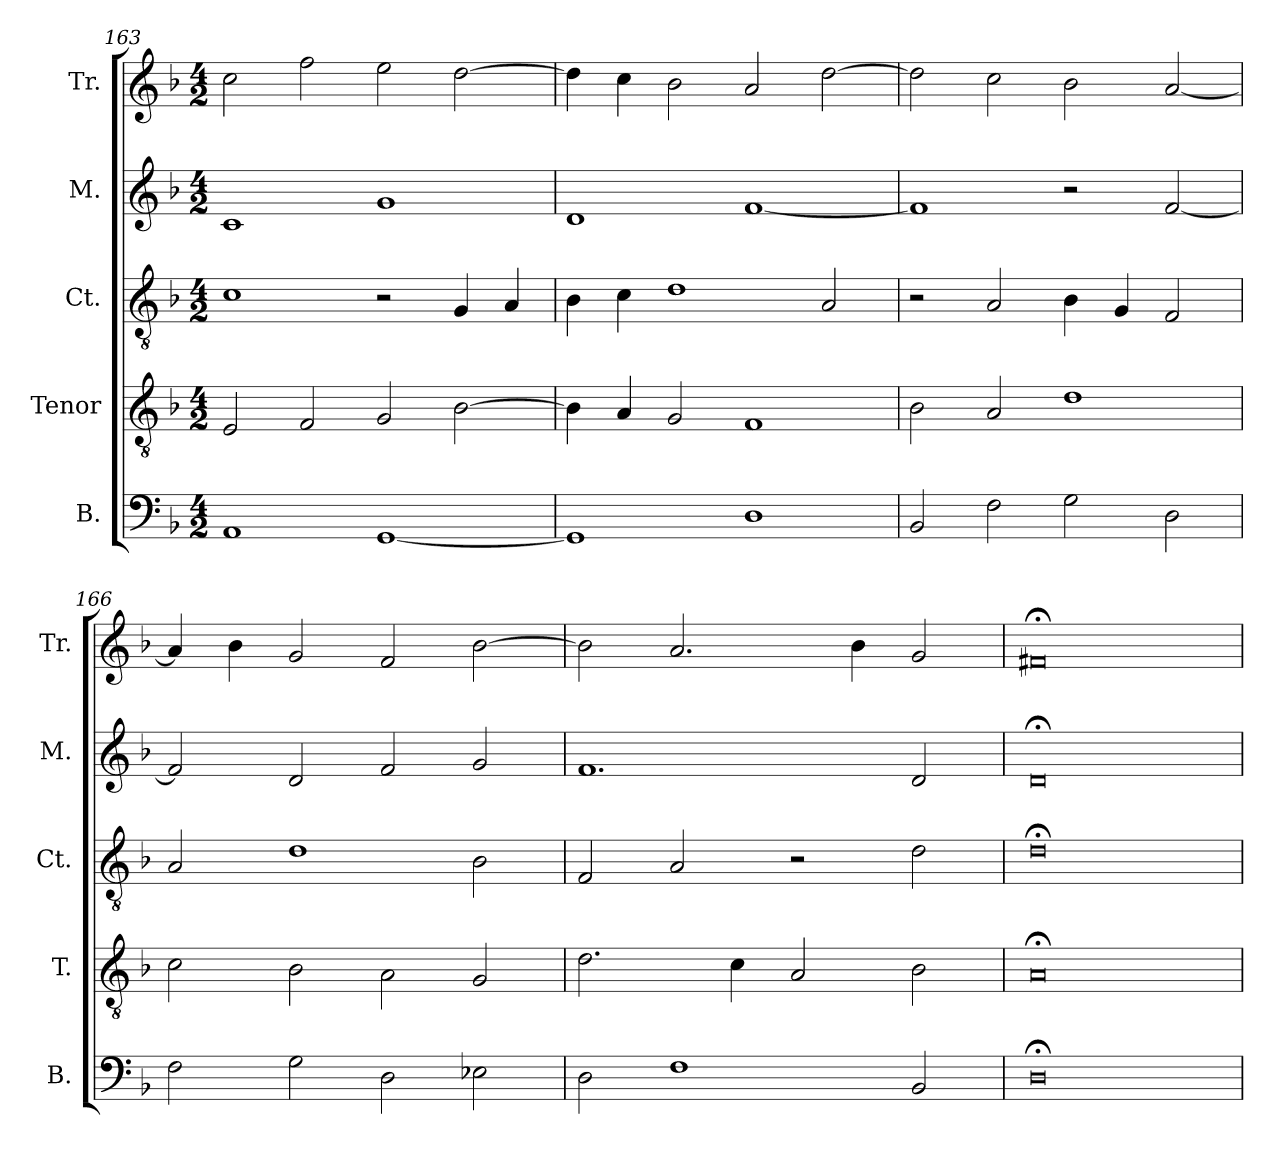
**kern	**kern	**kern	**kern	**kern
*part5	*part4	*part3	*part2	*part1
*staff5	*staff4	*staff3	*staff2	*staff1
*I"B.	*I"Tenor	*I"Ct.	*I"M.	*I"Tr.
*I'B.	*I'T.	*I'Ct.	*I'M.	*I'Tr.
*clefF4	*clefGv2	*clefGv2	*clefG2	*clefG2
*k[b-]	*k[b-]	*k[b-]	*k[b-]	*k[b-]
*F:	*F:	*F:	*F:	*F:
*M4/2	*M4/2	*M4/2	*M4/2	*M4/2
=163	=163	=163	=163	=163
1AA	2E/	1c	1c	2cc\
.	2F/	.	.	2ff\
[>1GG	2G/	2r	1g	2ee\
.	[>2B-\	4G/	.	[>2dd\
.	.	4A/	.	.
!!LO:PB:g=z
=164	=164	=164	=164	=164
1GG]	4B-\]	4B-\	1d	4dd\]
.	4A/	4c\	.	4cc\
.	2G/	1d	.	2b-\
1D	1F	.	[<1f	2a/
.	.	2A/	.	[>2dd\
=165	=165	=165	=165	=165
2BB-/	2B-\	2r	1f]	2dd\]
2F\	2A/	2A/	.	2cc\
2G\	1d	4B-\	2r	2b-\
.	.	4G/	.	.
2D\	.	2F/	[<2f/	[<2a/
=166	=166	=166	=166	=166
2F\	2c\	2A/	2f/]	4a/]
.	.	.	.	4b-\
2G\	2B-\	1d	2d/	2g/
2D\	2A\	.	2f/	2f/
2E-X>\	2G/	2B-\	2g/	[>2b-\
=167	=167	=167	=167	=167
2D\	2.d\	2F/	1.f	2b-\]
1F	.	2A/	.	2.a/
.	4c\	.	.	.
.	2A/	2r	.	.
.	.	.	.	4b-\
2BB-/	2B-\	2d\	2d/	2g/
=168	=168	=168	=168	=168
0D;<	0A;	0d;<	0d;	0f#X;
=	=	=	=	=
*-	*-	*-	*-	*-
